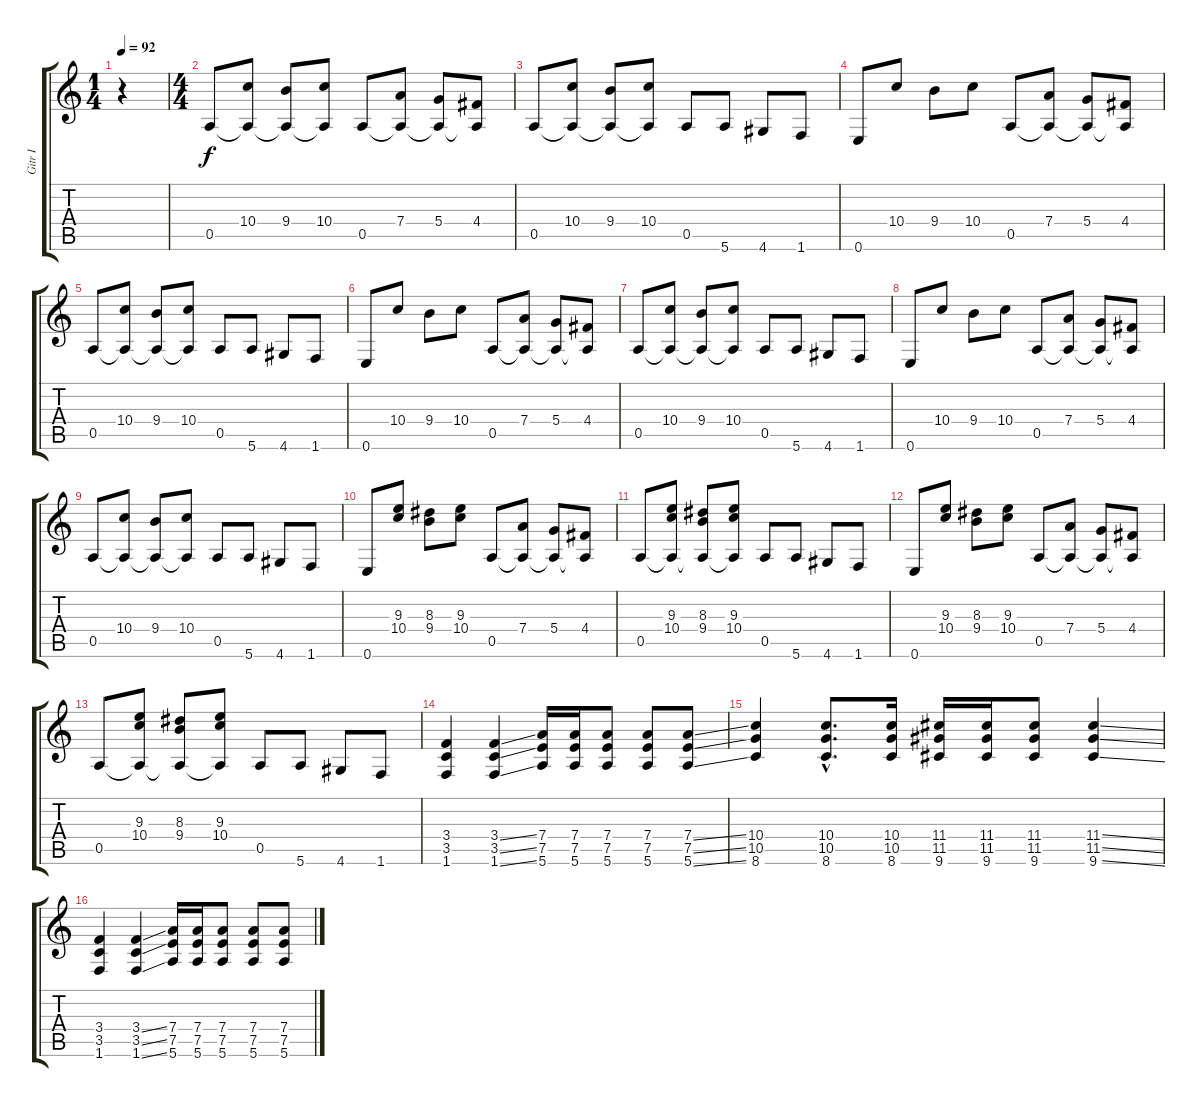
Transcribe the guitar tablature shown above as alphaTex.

\track ("Gitr I" "Gitr I") {instrument electricguitarjazz}
\staff {score tabs}
\tuning (E4 B3 G3 D3 A2 E2) {hide}
\ts (1 4)
\tempo 92
\clef g2
\ks c
r.4{dy f instrument electricguitarjazz} |
\ts (4 4)
0.5.8 (10.4 0.5{t}).8 (9.4 0.5{t}).8 (10.4 0.5{t}).8 0.5.8 (7.4 0.5{t}).8 (5.4 0.5{t}).8 (4.4 0.5{t}).8 |
0.5.8 (10.4 0.5{t}).8 (9.4 0.5{t}).8 (10.4 0.5{t}).8 0.5.8 5.6.8 4.6.8 1.6.8 |
0.6.8 10.4.8 9.4.8 10.4.8 0.5.8 (7.4 0.5{t}).8 (5.4 0.5{t}).8 (4.4 0.5{t}).8 |
0.5.8 (10.4 0.5{t}).8 (9.4 0.5{t}).8 (10.4 0.5{t}).8 0.5.8 5.6.8 4.6.8 1.6.8 |
0.6.8 10.4.8 9.4.8 10.4.8 0.5.8 (7.4 0.5{t}).8 (5.4 0.5{t}).8 (4.4 0.5{t}).8 |
0.5.8 (10.4 0.5{t}).8 (9.4 0.5{t}).8 (10.4 0.5{t}).8 0.5.8 5.6.8 4.6.8 1.6.8 |
0.6.8 10.4.8 9.4.8 10.4.8 0.5.8 (7.4 0.5{t}).8 (5.4 0.5{t}).8 (4.4 0.5{t}).8 |
0.5.8 (10.4 0.5{t}).8 (9.4 0.5{t}).8 (10.4 0.5{t}).8 0.5.8 5.6.8 4.6.8 1.6.8 |
0.6.8 (9.3 10.4).8 (8.3 9.4).8 (9.3 10.4).8 0.5.8 (7.4 0.5{t}).8 (5.4 0.5{t}).8 (4.4 0.5{t}).8 |
0.5.8 (9.3 10.4 0.5{t}).8 (8.3 9.4 0.5{t}).8 (9.3 10.4 0.5{t}).8 0.5.8 5.6.8 4.6.8 1.6.8 |
0.6.8 (9.3 10.4).8 (8.3 9.4).8 (9.3 10.4).8 0.5.8 (7.4 0.5{t}).8 (5.4 0.5{t}).8 (4.4 0.5{t}).8 |
0.5.8 (9.3 10.4 0.5{t}).8 (8.3 9.4 0.5{t}).8 (9.3 10.4 0.5{t}).8 0.5.8 5.6.8 4.6.8 1.6.8 |
(3.4 3.5 1.6).4{volume 16 instrument distortionguitar} (3.4{ss} 3.5{ss} 1.6{ss}).4 (7.4 7.5 5.6).16 (7.4 7.5 5.6).16 (7.4 7.5 5.6).8 (7.4 7.5 5.6).8 (7.4{ss} 7.5{ss} 5.6{ss}).8 |
(10.4 10.5 8.6).4 (10.4{hac} 10.5{hac} 8.6{hac}).8{d} (10.4 10.5 8.6).16 (11.4 11.5 9.6).16 (11.4 11.5 9.6).16 (11.4 11.5 9.6).8 (11.4{ss} 11.5{ss} 9.6{ss}).4 |
(3.4 3.5 1.6).4 (3.4{ss} 3.5{ss} 1.6{ss}).4 (7.4 7.5 5.6).16 (7.4 7.5 5.6).16 (7.4 7.5 5.6).8 (7.4 7.5 5.6).8 (7.4{ss} 7.5{ss} 5.6{ss}).8
